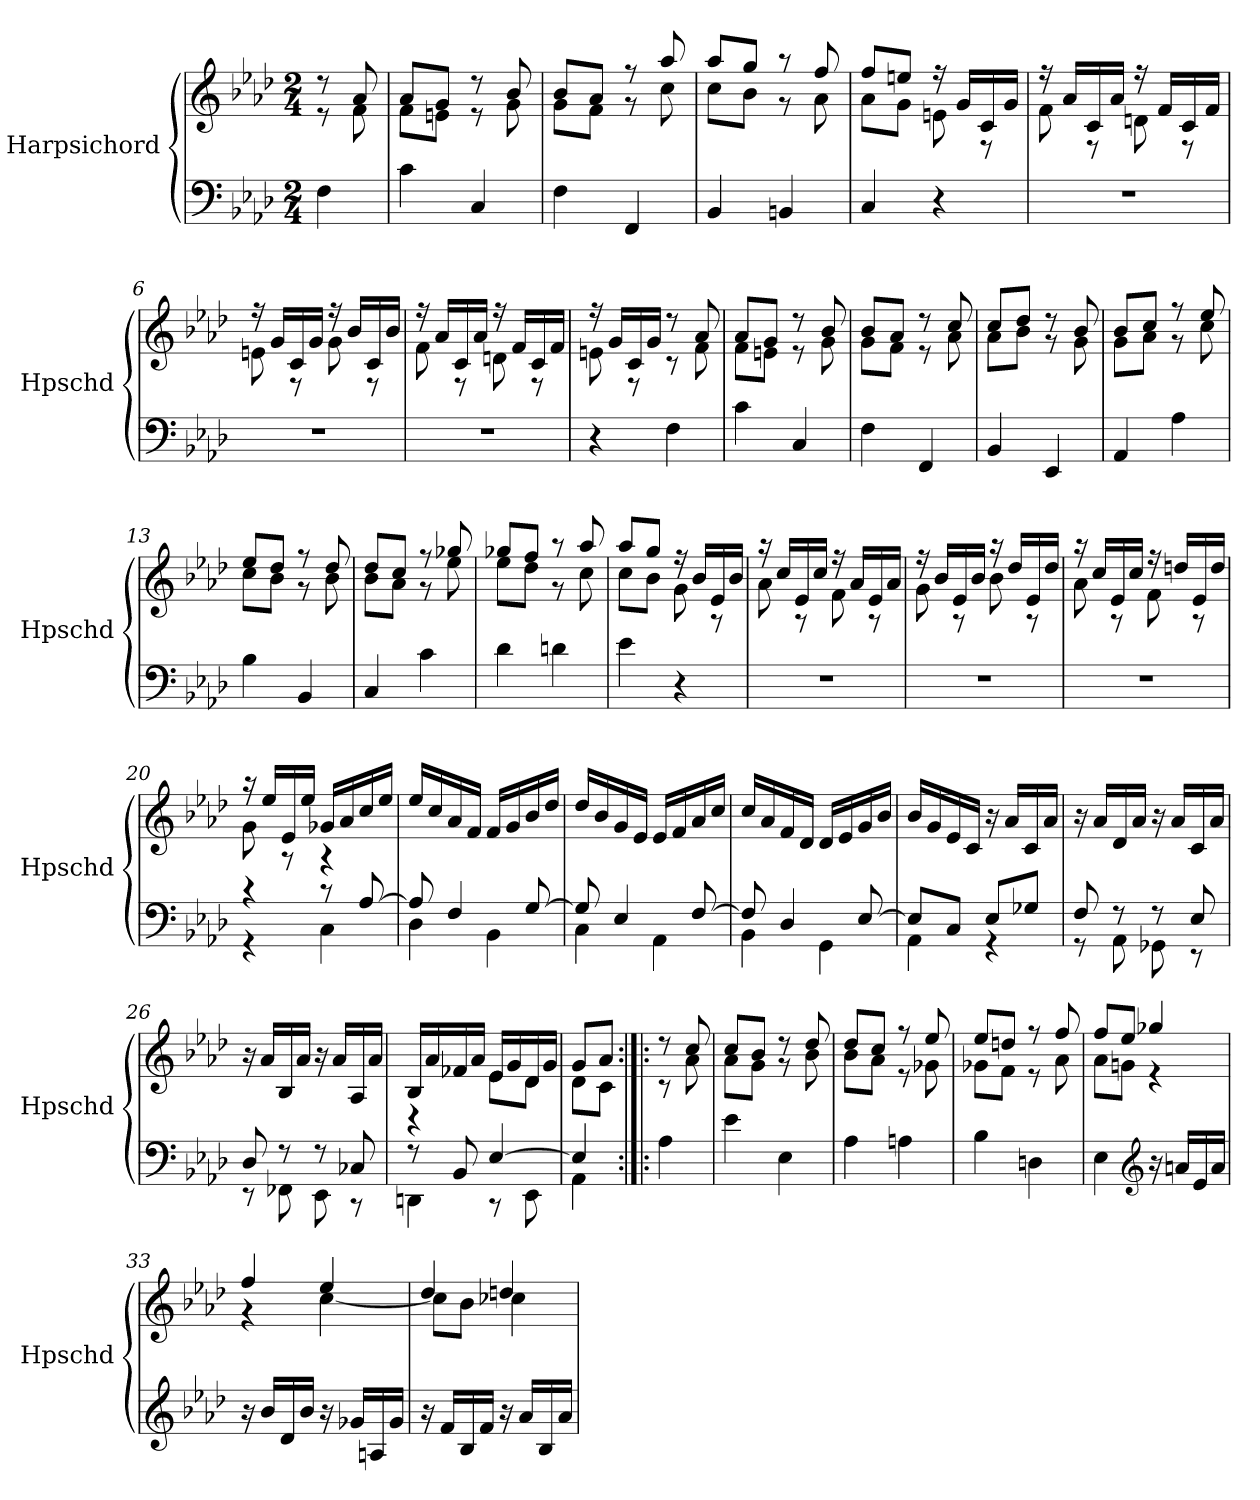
**kern	**kern
*part1	*part1
*staff2	*staff1
*I"Harpsichord	*
*I'Hpschd	*
*clefF4	*clefG2
*k[b-e-a-d-]	*k[b-e-a-d-]
*f:	*f:
*M2/4	*M2/4
*MM120	*MM120
=	=
*	*^
4F\	8r	8r
.	8a-/	8f\
=1	=1	=1
4c\	8a-/L	8f\L
.	8g/J	8en\J
4C/	8r	8r
.	8b-/	8g\
=2	=2	=2
4F\	8b-/L	8g\L
.	8a-/J	8f\J
4FF/	8r	8r
.	8aa-/	8cc\
=3	=3	=3
4BB-/	8aa-/L	8cc\L
.	8gg/J	8b-\J
4BBn/	8r	8r
.	8ff/	8a-\
=4	=4	=4
4C/	8ff/L	8a-\L
.	8een/J	8g\J
4r	16r	8en\
.	16g/LL	.
.	16c/	8r
.	16g/JJ	.
=5	=5	=5
2r	16r	8f\
.	16a-/LL	.
.	16c/	8r
.	16a-/JJ	.
.	16r	8dn\
.	16f/LL	.
.	16c/	8r
.	16f/JJ	.
=6	=6	=6
2r	16r	8en\
.	16g/LL	.
.	16c/	8r
.	16g/JJ	.
.	16r	8g\
.	16b-/LL	.
.	16c/	8r
.	16b-/JJ	.
=7	=7	=7
2r	16r	8f\
.	16a-/LL	.
.	16c/	8r
.	16a-/JJ	.
.	16r	8dn\
.	16f/LL	.
.	16c/	8r
.	16f/JJ	.
=8	=8	=8
4r	16r	8en\
.	16g/LL	.
.	16c/	8r
.	16g/JJ	.
4F\	8r	8r
.	8a-/	8f\
=9	=9	=9
4c\	8a-/L	8f\L
.	8g/J	8en\J
4C/	8r	8r
.	8b-/	8g\
=10	=10	=10
4F\	8b-/L	8g\L
.	8a-/J	8f\J
4FF/	8r	8r
.	8cc/	8a-\
=11	=11	=11
4BB-/	8cc/L	8a-\L
.	8dd-/J	8b-\J
4EE-/	8r	8r
.	8b-/	8g\
=12	=12	=12
4AA-/	8b-/L	8g\L
.	8cc/J	8a-\J
4A-\	8r	8r
.	8ee-/	8cc\
=13	=13	=13
4B-\	8ee-/L	8cc\L
.	8dd-/J	8b-\J
4BB-/	8r	8r
.	8dd-/	8b-\
=14	=14	=14
4C/	8dd-/L	8b-\L
.	8cc/J	8a-\J
4c\	8r	8r
.	8gg-X/	8ee-\
=15	=15	=15
4d-\	8gg-X/L	8ee-\L
.	8ff/J	8dd-\J
4dn\	8r	8r
.	8aa-/	8cc\
=16	=16	=16
4e-\	8aa-/L	8cc\L
.	8gg/J	8b-\J
4r	16r	8g\
.	16b-/LL	.
.	16e-/	8r
.	16b-/JJ	.
=17	=17	=17
2r	16r	8a-\
.	16cc/LL	.
.	16e-/	8r
.	16cc/JJ	.
.	16r	8f\
.	16a-/LL	.
.	16e-/	8r
.	16a-/JJ	.
=18	=18	=18
2r	16r	8g\
.	16b-/LL	.
.	16e-/	8r
.	16b-/JJ	.
.	16r	8b-\
.	16dd-/LL	.
.	16e-/	8r
.	16dd-/JJ	.
=19	=19	=19
2r	16r	8a-\
.	16cc/LL	.
.	16e-/	8r
.	16cc/JJ	.
.	16r	8f\
.	16ddn/LL	.
.	16e-/	8r
.	16dd/JJ	.
=20	=20	=20
*^	*	*
4r	4r	16r	8g\
.	.	16ee-/LL	.
.	.	16e-/	8r
.	.	16ee-/JJ	.
8r	4C\	16g-X/LL	4r
.	.	16a-/	.
[8A-/	.	16cc/	.
.	.	16ee-/JJ	.
*	*	*v	*v
=21	=21	=21
8A-/]	4D-\	16ee-/LL
.	.	16cc/
4F/	.	16a-/
.	.	16f/JJ
.	4BB-\	16f/LL
.	.	16g/
[8G/	.	16b-/
.	.	16dd-/JJ
=22	=22	=22
8G/]	4C\	16dd-/LL
.	.	16b-/
4E-/	.	16g/
.	.	16e-/JJ
.	4AA-\	16e-/LL
.	.	16f/
[8F/	.	16a-/
.	.	16cc/JJ
=23	=23	=23
8F/]	4BB-\	16cc/LL
.	.	16a-/
4D-/	.	16f/
.	.	16d-/JJ
.	4GG\	16d-/LL
.	.	16e-/
[8E-/	.	16g/
.	.	16b-/JJ
=24	=24	=24
8E-/L]	4AA-\	16b-/LL
.	.	16g/
8C/J	.	16e-/
.	.	16c/JJ
8E-/L	4r	16r
.	.	16a-/LL
8G-X/J	.	16c/
.	.	16a-/JJ
=25	=25	=25
8F/	8r	16r
.	.	16a-/LL
8r	8AA-\	16d-/
.	.	16a-/JJ
8r	8GG-X\	16r
.	.	16a-/LL
8E-/	8r	16c/
.	.	16a-/JJ
=26	=26	=26
8D-/	8r	16r
.	.	16a-/LL
8r	8FF-X\	16B-/
.	.	16a-/JJ
8r	8EE-\	16r
.	.	16a-/LL
8C-X/	8r	16A-/
.	.	16a-/JJ
=27	=27	=27
*	*	*^
8r	4DDn\	16B-/LL	4r
.	.	16a-/	.
8BB-/	.	16f-X/	.
.	.	16a-/JJ	.
[4E-/	8r	16e-/LL	8e-\L
.	.	16g/	.
.	8EE-\	16d-/	8d-\J
.	.	16g/JJ	.
=28	=28	=28	=28
4E-/]	4AA-\	8g/L	8d-\L
.	.	8a-/J	8c\J
*v	*v	*	*
=:|!|:	=:|!|:	=:|!|:
4A-\	8r	8r
.	8cc/	8a-\
=29	=29	=29
4e-\	8cc/L	8a-\L
.	8b-/J	8g\J
4E-\	8r	8r
.	8dd-/	8b-\
=30	=30	=30
4A-\	8dd-/L	8b-\L
.	8cc/J	8a-\J
4An\	8r	8r
.	8ee-/	8g-X\
=31	=31	=31
4B-\	8ee-/L	8g-X\L
.	8ddn/J	8f\J
4Dn\	8r	8r
.	8ff/	8a-\
=32	=32	=32
4E-\	8ff/L	8a-\L
.	8ee-/J	8gn\J
*clefG2	*	*
16r	4gg-X/	4r
16an/LL	.	.
16e-/	.	.
16a/JJ	.	.
=33	=33	=33
16r	4ff/	4r
16b-/LL	.	.
16d-/	.	.
16b-/JJ	.	.
16r	4ee-/	[4cc\
16g-X/LL	.	.
16An/	.	.
16g-/JJ	.	.
=34	=34	=34
16r	4dd-/	8cc\L]
16f/LL	.	.
16B-/	.	8b-\J
16f/JJ	.	.
16r	4ddn/	4cc-X\
16a-/LL	.	.
16B-/	.	.
16a-/JJ	.	.
*	*v	*v
=	=
*-	*-
